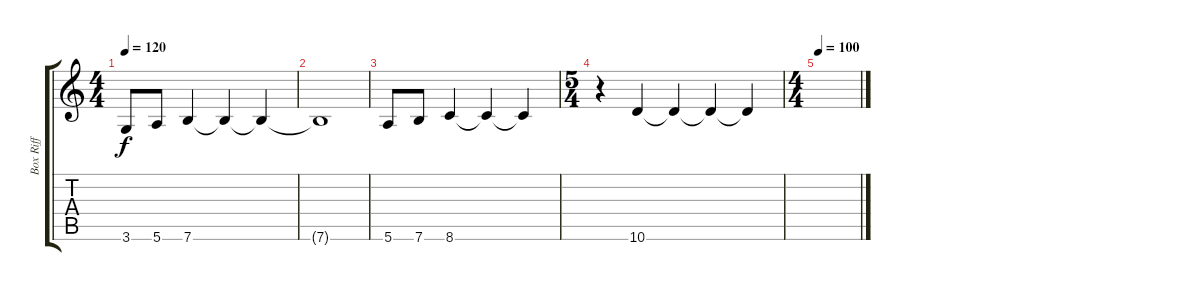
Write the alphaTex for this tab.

\track ("Box Riff" "Box Riff") {instrument overdrivenguitar}
\staff {score tabs}
\tuning (E4 B3 G3 D3 A2 E2) {hide}
\ts (4 4)
\tempo 120
\clef g2
\ks c
3.6.8{dy f} 5.6.8 7.6.4 7.6{t}.4 7.6{t}.4 |
7.6{t}.1 |
5.6.8 7.6.8 8.6.4 8.6{t}.4 8.6{t}.4 |
\ts (5 4)
r.4 10.6.4 10.6{t}.4 10.6{t}.4 10.6{t}.4 |
\ts (4 4)
\tempo 100
